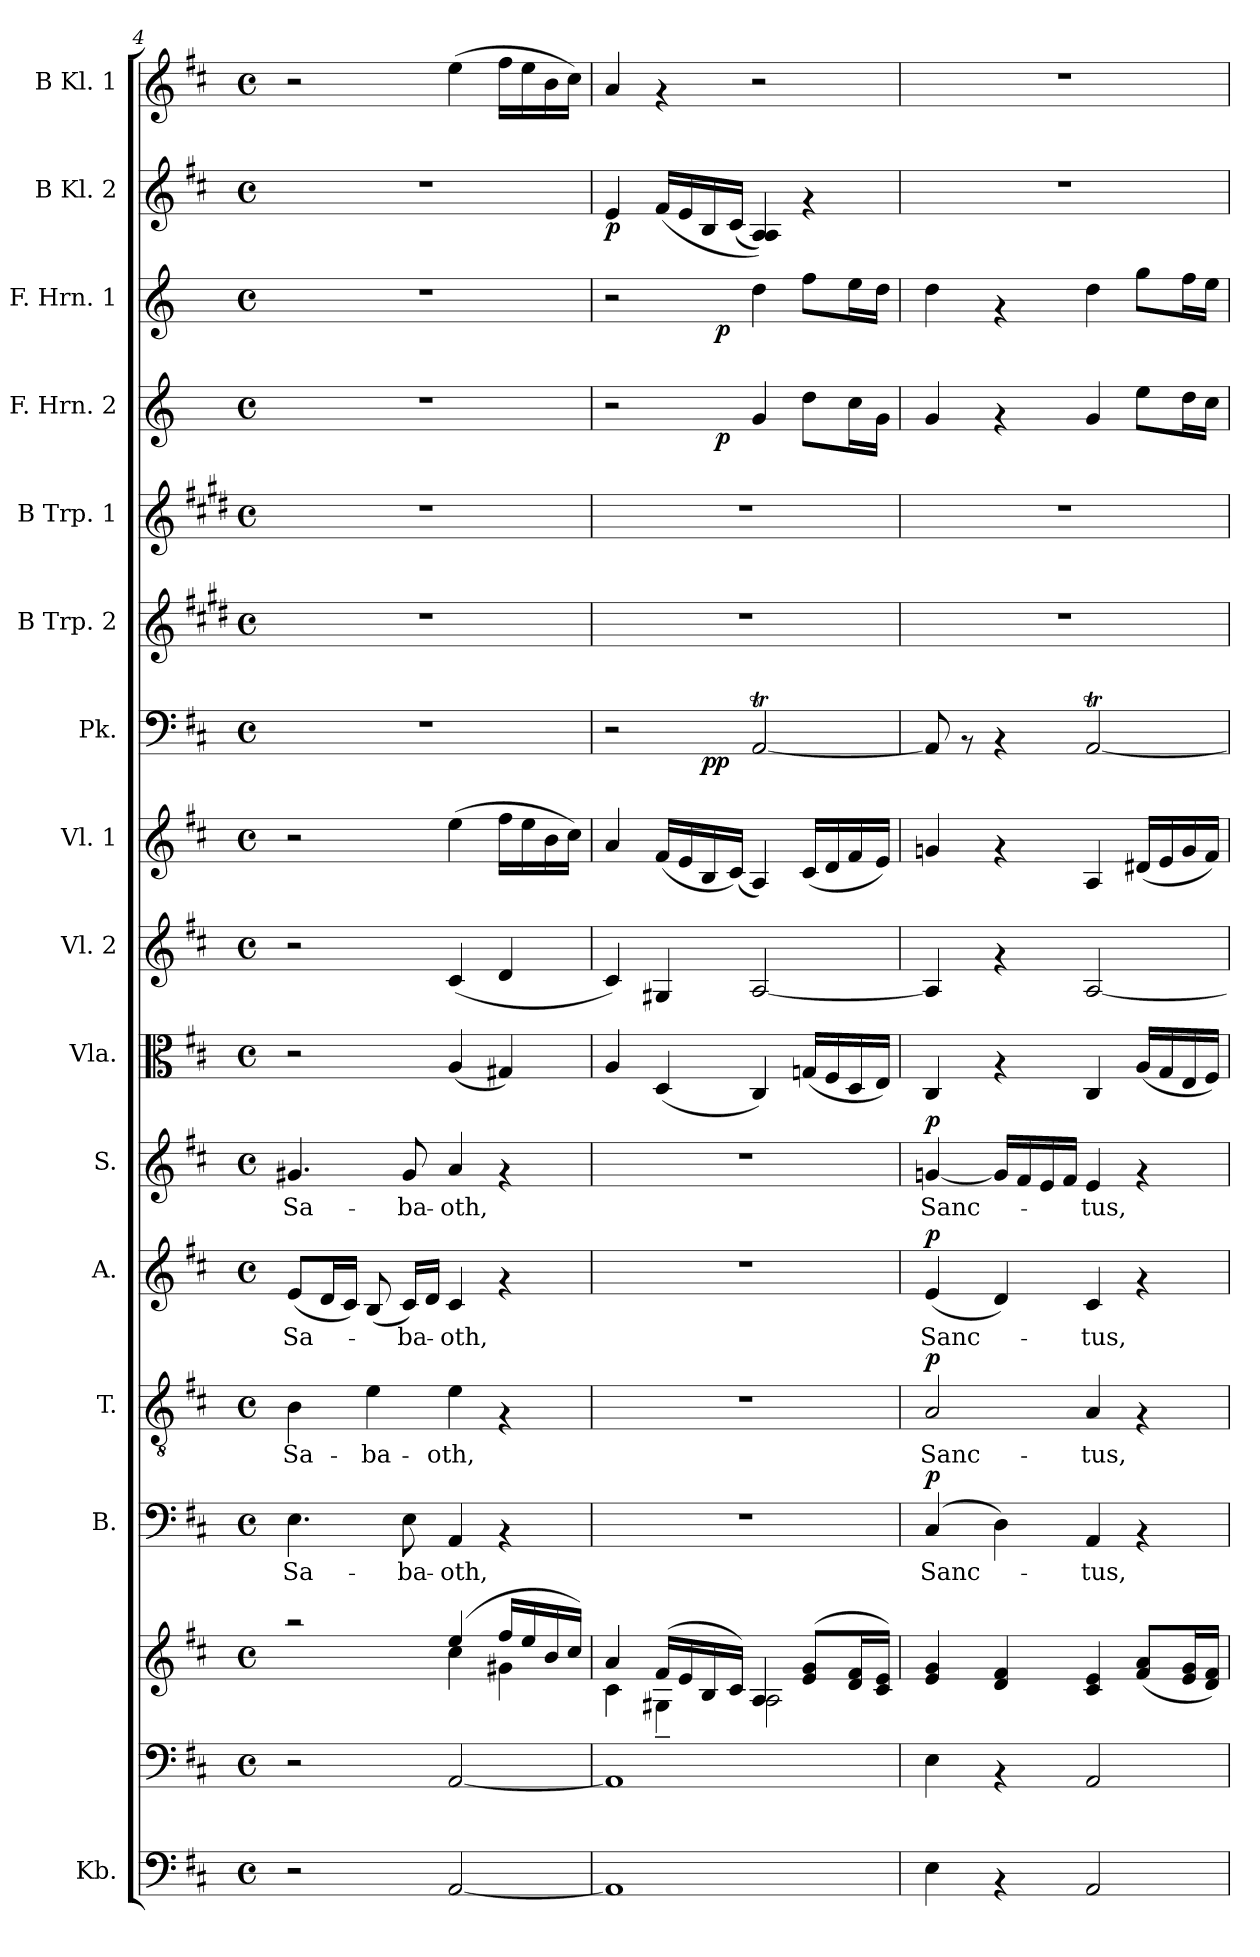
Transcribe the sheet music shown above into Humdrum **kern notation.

**kern	**kern	**kern	**kern	**text	**dynam	**kern	**text	**dynam	**kern	**text	**dynam	**kern	**text	**dynam	**kern	**kern	**kern	**kern	**dynam	**kern	**kern	**kern	**dynam	**kern	**dynam	**kern	**dynam	**kern
*part17	*part16	*part15	*part14	*part14	*part14	*part13	*part13	*part13	*part12	*part12	*part12	*part11	*part11	*part11	*part10	*part9	*part8	*part7	*part7	*part6	*part5	*part4	*part4	*part3	*part3	*part2	*part2	*part1
*staff17	*staff16	*staff15	*staff14	*staff14	*staff14	*staff13	*staff13	*staff13	*staff12	*staff12	*staff12	*staff11	*staff11	*staff11	*staff10	*staff9	*staff8	*staff7	*staff7	*staff6	*staff5	*staff4	*staff4	*staff3	*staff3	*staff2	*staff2	*staff1
*I"Kb.	*	*	*I"B.	*	*	*I"T.	*	*	*I"A.	*	*	*I"S.	*	*	*I"Vla.	*I"Vl. 2	*I"Vl. 1	*I"Pk.	*	*I"B Trp. 2	*I"B Trp. 1	*I"F. Hrn. 2	*	*I"F. Hrn. 1	*	*I"B Kl. 2	*	*I"B Kl. 1
*I'Kb.	*	*	*I'B.	*	*	*I'T.	*	*	*I'A.	*	*	*I'S.	*	*	*I'Vla.	*I'Vl. 2	*I'Vl. 1	*I'Pk.	*	*I'B Trp. 2	*I'B Trp. 1	*I'F. Hrn. 2	*	*I'F. Hrn. 1	*	*I'B Kl. 2	*	*I'B Kl. 1
*clefF4	*clefF4	*clefG2	*clefF4	*	*	*clefGv2	*	*	*clefG2	*	*	*clefG2	*	*	*clefC3	*clefG2	*clefG2	*clefF4	*	*clefG2	*clefG2	*clefG2	*	*clefG2	*	*clefG2	*	*clefG2
*	*	*	*	*	*	*	*	*	*	*	*	*	*	*	*	*	*	*	*	*ITrd1c2	*ITrd1c2	*ITrd-1c-2	*	*ITrd-1c-2	*	*	*	*
*k[f#c#]	*k[f#c#]	*k[f#c#]	*k[f#c#]	*	*	*k[f#c#]	*	*	*k[f#c#]	*	*	*k[f#c#]	*	*	*k[f#c#]	*k[f#c#]	*k[f#c#]	*k[f#c#]	*	*k[f#c#]	*k[f#c#]	*k[f#c#]	*	*k[f#c#]	*	*k[f#c#]	*	*k[f#c#]
*D:	*D:	*D:	*D:	*	*	*D:	*	*	*D:	*	*	*D:	*	*	*D:	*D:	*D:	*D:	*	*D:	*D:	*D:	*	*D:	*	*D:	*	*D:
*M4/4	*M4/4	*M4/4	*M4/4	*	*	*M4/4	*	*	*M4/4	*	*	*M4/4	*	*	*M4/4	*M4/4	*M4/4	*M4/4	*	*M4/4	*M4/4	*M4/4	*	*M4/4	*	*M4/4	*	*M4/4
*met(c)	*met(c)	*met(c)	*met(c)	*	*	*met(c)	*	*	*met(c)	*	*	*met(c)	*	*	*met(c)	*met(c)	*met(c)	*met(c)	*	*met(c)	*met(c)	*met(c)	*	*met(c)	*	*met(c)	*	*met(c)
=4	=4	=4	=4	=4	=4	=4	=4	=4	=4	=4	=4	=4	=4	=4	=4	=4	=4	=4	=4	=4	=4	=4	=4	=4	=4	=4	=4	=4
*	*	*^	*	*	*	*	*	*	*	*	*	*	*	*	*	*	*	*	*	*	*	*	*	*	*	*	*	*
!	!	!	!	!	!LO:LY:b	!	!	!LO:LY:b	!	!	!LO:LY:b	!	!	!LO:LY:b	!	!	!	!	!	!	!	!	!	!	!	!	!	!	!
2r	2r	2raa	2ryy	4.E\	Sa-	.	4B\	Sa-	.	(<8e/L	Sa-	.	4.g#X/	Sa-	.	2r	2r	2r	1r	.	1r	1r	1r	.	1r	.	1r	.	2r
.	.	.	.	.	.	.	.	.	.	16d/L	.	.	.	.	.	.	.	.	.	.	.	.	.	.	.	.	.	.	.
.	.	.	.	.	.	.	.	.	.	16c#/JJ)	.	.	.	.	.	.	.	.	.	.	.	.	.	.	.	.	.	.	.
!	!	!	!	!	!	!	!	!LO:LY:b	!	!	!	!	!	!	!	!	!	!	!	!	!	!	!	!	!	!	!	!	!
.	.	.	.	.	.	.	4e\	-ba-	.	(8B/	.	.	.	.	.	.	.	.	.	.	.	.	.	.	.	.	.	.	.
!	!	!	!	!	!LO:LY:b	!	!	!	!	!	!LO:LY:b	!	!	!LO:LY:b	!	!	!	!	!	!	!	!	!	!	!	!	!	!	!
.	.	.	.	8E\	-ba-	.	.	.	.	16c#/LL)	-ba-	.	8g#/	-ba-	.	.	.	.	.	.	.	.	.	.	.	.	.	.	.
.	.	.	.	.	.	.	.	.	.	16d/JJ	.	.	.	.	.	.	.	.	.	.	.	.	.	.	.	.	.	.	.
!	!	!	!	!	!LO:LY:b	!	!	!LO:LY:b	!	!	!LO:LY:b	!	!	!LO:LY:b	!	!	!	!	!	!	!	!	!	!	!	!	!	!	!
[<2AA/	[<2AA/	(>4ee/	4cc#\	4AA/	-oth,	.	4e\	-oth,	.	4c#/	-oth,	.	4a/	-oth,	.	(<4A/	(<4c#/	(>4ee\	.	.	.	.	.	.	.	.	.	.	(>4ee\
.	.	16ff#/LL	4g#X\	4rAA	.	.	4rF	.	.	4rf	.	.	4rf	.	.	4G#X/)	4d/	16ff#\LL	.	.	.	.	.	.	.	.	.	.	16ff#\LL
.	.	16ee/	.	.	.	.	.	.	.	.	.	.	.	.	.	.	.	16ee\	.	.	.	.	.	.	.	.	.	.	16ee\
.	.	16b/	.	.	.	.	.	.	.	.	.	.	.	.	.	.	.	16b\	.	.	.	.	.	.	.	.	.	.	16b\
.	.	16cc#/JJ)	.	.	.	.	.	.	.	.	.	.	.	.	.	.	.	16cc#\JJ)	.	.	.	.	.	.	.	.	.	.	16cc#\JJ)
=5	=5	=5	=5	=5	=5	=5	=5	=5	=5	=5	=5	=5	=5	=5	=5	=5	=5	=5	=5	=5	=5	=5	=5	=5	=5	=5	=5	=5	=5
!	!	!	!	!	!	!	!	!	!	!	!	!	!	!	!	!	!	!	!	!	!	!	!	!	!	!	!	!LO:DY:b	!
*	*	*	*	*	*	*	*	*	*	*	*	*	*	*	*	*	*	*	*^	*	*	*	*^	*	*^	*	*	*	*
1AA]	1AA]	4a/	4c#\	1r	.	.	1r	.	.	1r	.	.	1r	.	.	4A/	4c#/)	4a/	2r	4.ryy	.	1r	1r	2r	4ryy	.	2r	4ryy	.	4e/	p	4a/
.	.	(>16f#/LL	4G#X~<\	.	.	.	.	.	.	.	.	.	.	.	.	(<4D/	4G#X/	(<16f#/LL	.	.	.	.	.	.	8ryy	.	.	8ryy	.	(<16f#/LL	.	4rf
.	.	16e/	.	.	.	.	.	.	.	.	.	.	.	.	.	.	.	16e/	.	.	.	.	.	.	.	.	.	.	.	16e/	.	.
!	!	!	!	!	!	!	!	!	!	!	!	!	!	!	!	!	!	!	!	!	!LO:DY:b	!	!	!	!	!	!	!	!	!	!	!
.	.	16B/	.	.	.	.	.	.	.	.	.	.	.	.	.	.	.	16B/	.	2ryy	pp	.	.	.	32ryy	.	.	32ryy	.	16B/	.	.
!	!	!	!	!	!	!	!	!	!	!	!	!	!	!	!	!	!	!	!	!	!	!	!	!	!	!LO:DY:b	!	!	!LO:DY:b	!	!	!
.	.	.	.	.	.	.	.	.	.	.	.	.	.	.	.	.	.	.	.	.	.	.	.	.	2ryy	p	.	2ryy	p	.	.	.
.	.	16c#/JJ)	.	.	.	.	.	.	.	.	.	.	.	.	.	.	.	(16c#/JJ)	.	.	.	.	.	.	.	.	.	.	.	(16c#/JJ	.	.
.	.	4A/	2A\	.	.	.	.	.	.	.	.	.	.	.	.	4C#/)	[<2A/	4A/)	[<2AAT/	.	.	.	.	4a/	.	.	4ee\	.	.	4A/ 4A/))	.	2r
.	.	(>8e/ 8g/L	.	.	.	.	.	.	.	.	.	.	.	.	.	(<16Gn/LL	.	(<16c#/LL	.	.	.	.	.	8ee\L	.	.	8gg\L	.	.	4rf	.	.
.	.	.	.	.	.	.	.	.	.	.	.	.	.	.	.	16F#/	.	16d/	.	.	.	.	.	.	.	.	.	.	.	.	.	.
.	.	16d/ 16f#/L	.	.	.	.	.	.	.	.	.	.	.	.	.	16D/	.	16f#/	.	8ryy	.	.	.	16dd\L	.	.	16ff#\L	.	.	.	.	.
.	.	.	.	.	.	.	.	.	.	.	.	.	.	.	.	.	.	.	.	.	.	.	.	.	16.ryy	.	.	16.ryy	.	.	.	.
.	.	16c#/ 16e/JJ)	.	.	.	.	.	.	.	.	.	.	.	.	.	16E/JJ)	.	16e/JJ)	.	.	.	.	.	16a\JJ	.	.	16ee\JJ	.	.	.	.	.
*	*	*v	*v	*	*	*	*	*	*	*	*	*	*	*	*	*	*	*	*	*	*	*	*	*	*	*	*	*	*	*	*	*
=6	=6	=6	=6	=6	=6	=6	=6	=6	=6	=6	=6	=6	=6	=6	=6	=6	=6	=6	=6	=6	=6	=6	=6	=6	=6	=6	=6	=6	=6	=6	=6
!	!	!	!	!LO:LY:b	!LO:DY:a	!	!LO:LY:b	!LO:DY:a	!	!LO:LY:b	!LO:DY:a	!	!LO:LY:b	!LO:DY:a	!	!	!	!	!	!	!	!	!	!	!	!	!	!	!	!	!
*	*	*	*	*	*	*	*	*	*	*	*	*	*	*	*	*	*	*	*	*	*	*	*v	*v	*	*	*	*	*	*	*
*	*	*	*	*	*	*	*	*	*	*	*	*	*	*	*	*	*	*v	*v	*	*	*	*	*	*v	*v	*	*	*	*
4E\	4E\	4e/ 4g/	(4C#/	Sanc-	p	2A/	Sanc-	p	(<4e/	Sanc-	p	[<4gn/	Sanc-	p	4C#/	4A/]	4gn/	8AA/]	.	1r	1r	4a/	.	4ee\	.	1r	.	1r
.	.	.	.	.	.	.	.	.	.	.	.	.	.	.	.	.	.	8rAA	.	.	.	.	.	.	.	.	.	.
4rAA	4rAA	4d/ 4f#/	4D\)	.	.	.	.	.	4d/)	.	.	16g/LL]	.	.	4rG	4rf	4rf	4rAA	.	.	.	4rf	.	4rf	.	.	.	.
.	.	.	.	.	.	.	.	.	.	.	.	16f#/	.	.	.	.	.	.	.	.	.	.	.	.	.	.	.	.
.	.	.	.	.	.	.	.	.	.	.	.	16e/	.	.	.	.	.	.	.	.	.	.	.	.	.	.	.	.
.	.	.	.	.	.	.	.	.	.	.	.	16f#/JJ	.	.	.	.	.	.	.	.	.	.	.	.	.	.	.	.
!	!	!	!	!LO:LY:b	!	!	!LO:LY:b	!	!	!LO:LY:b	!	!	!LO:LY:b	!	!	!	!	!	!	!	!	!	!	!	!	!	!	!
2AA/	2AA/	4c#/ 4e/	4AA/	-tus,	.	4A/	-tus,	.	4c#/	-tus,	.	4e/	-tus,	.	4C#/	[<2A/	4A/	[<2AAT/	.	.	.	4a/	.	4ee\	.	.	.	.
.	.	(<8f#/ 8a/L	4rAA	.	.	4rF	.	.	4rf	.	.	4rf	.	.	(<16A/LL	.	(<16d#X/LL	.	.	.	.	8ff#\L	.	8aa\L	.	.	.	.
.	.	.	.	.	.	.	.	.	.	.	.	.	.	.	16G/	.	16e/	.	.	.	.	.	.	.	.	.	.	.
.	.	16e/ 16g/L	.	.	.	.	.	.	.	.	.	.	.	.	16E/	.	16g/	.	.	.	.	16ee\L	.	16gg\L	.	.	.	.
.	.	16d/ 16f#/JJ)	.	.	.	.	.	.	.	.	.	.	.	.	16F#/JJ)	.	16f#/JJ)	.	.	.	.	16dd\JJ	.	16ff#\JJ	.	.	.	.
=	=	=	=	=	=	=	=	=	=	=	=	=	=	=	=	=	=	=	=	=	=	=	=	=	=	=	=	=
*-	*-	*-	*-	*-	*-	*-	*-	*-	*-	*-	*-	*-	*-	*-	*-	*-	*-	*-	*-	*-	*-	*-	*-	*-	*-	*-	*-	*-
